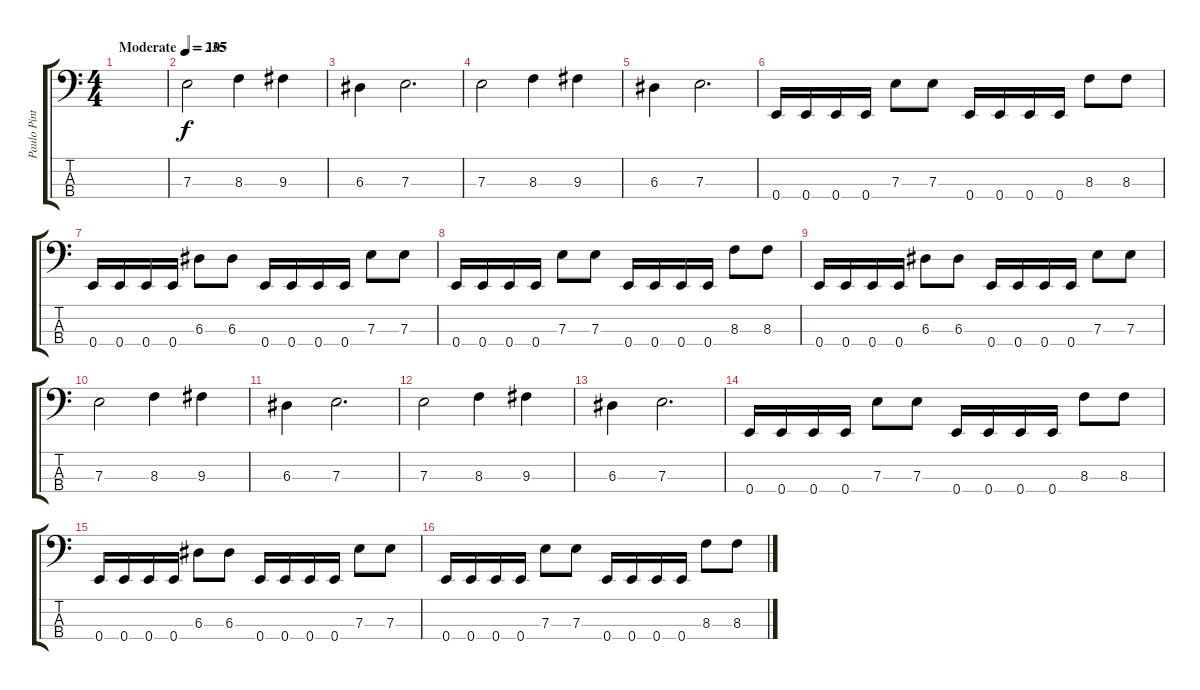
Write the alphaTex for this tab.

\track ("Paulo Pinto" "Paulo Pint") {instrument electricbasspick}
\staff {score tabs}
\tuning (G2 D2 A1 E1) {hide}
\ts (4 4)
\tempo (235 "Moderate")
\clef f4
\ks c
|
\tempo 105
7.3.2 8.3.4 9.3.4 |
6.3.4 7.3.2{d} |
7.3.2 8.3.4 9.3.4 |
6.3.4 7.3.2{d} |
0.4.16 0.4.16 0.4.16 0.4.16 7.3.8 7.3.8 0.4.16 0.4.16 0.4.16 0.4.16 8.3.8 8.3.8 |
0.4.16 0.4.16 0.4.16 0.4.16 6.3.8 6.3.8 0.4.16 0.4.16 0.4.16 0.4.16 7.3.8 7.3.8 |
0.4.16 0.4.16 0.4.16 0.4.16 7.3.8 7.3.8 0.4.16 0.4.16 0.4.16 0.4.16 8.3.8 8.3.8 |
0.4.16 0.4.16 0.4.16 0.4.16 6.3.8 6.3.8 0.4.16 0.4.16 0.4.16 0.4.16 7.3.8 7.3.8 |
7.3.2 8.3.4 9.3.4 |
6.3.4 7.3.2{d} |
7.3.2 8.3.4 9.3.4 |
6.3.4 7.3.2{d} |
0.4.16 0.4.16 0.4.16 0.4.16 7.3.8 7.3.8 0.4.16 0.4.16 0.4.16 0.4.16 8.3.8 8.3.8 |
0.4.16 0.4.16 0.4.16 0.4.16 6.3.8 6.3.8 0.4.16 0.4.16 0.4.16 0.4.16 7.3.8 7.3.8 |
0.4.16 0.4.16 0.4.16 0.4.16 7.3.8 7.3.8 0.4.16 0.4.16 0.4.16 0.4.16 8.3.8 8.3.8
